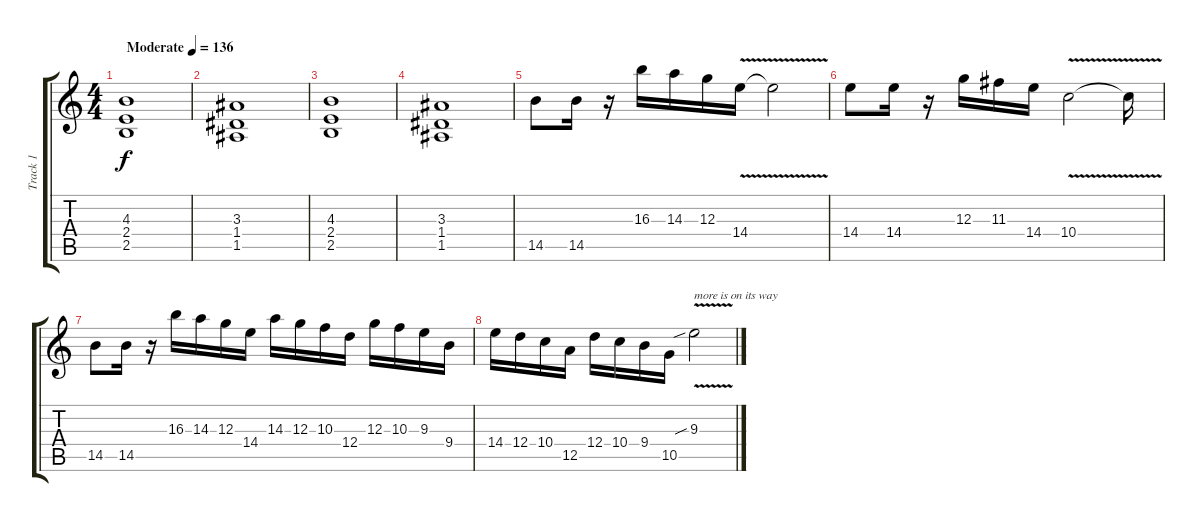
\track ("Track 1" "Track 1") {instrument distortionguitar}
\staff {score tabs}
\tuning (E4 B3 G3 D3 A2 E2) {hide}
\ts (4 4)
\tempo (136 "Moderate")
\clef g2
\ks c
(4.3 2.4 2.5).1{dy f instrument distortionguitar} |
(3.3 1.4 1.5).1 |
(4.3 2.4 2.5).1 |
(3.3 1.4 1.5).1 |
14.5.8 14.5.16 r.16 16.3.16 14.3.16 12.3.16 14.4{v}.16 14.4{t}.2 |
14.4.8 14.4.16 r.16 12.3.16 11.3.16 14.4.16 10.4{v}.2 10.4{t}.16 |
14.5.8 14.5.16 r.16 16.3.16 14.3.16 12.3.16 14.4.16 14.3.16 12.3.16 10.3.16 12.4.16 12.3.16 10.3.16 9.3.16 9.4.16 |
14.4.16 12.4.16 10.4.16 12.5.16 12.4.16 10.4.16 9.4.16 10.5.16 9.3{v sib}.2{txt "more is on its way"}
